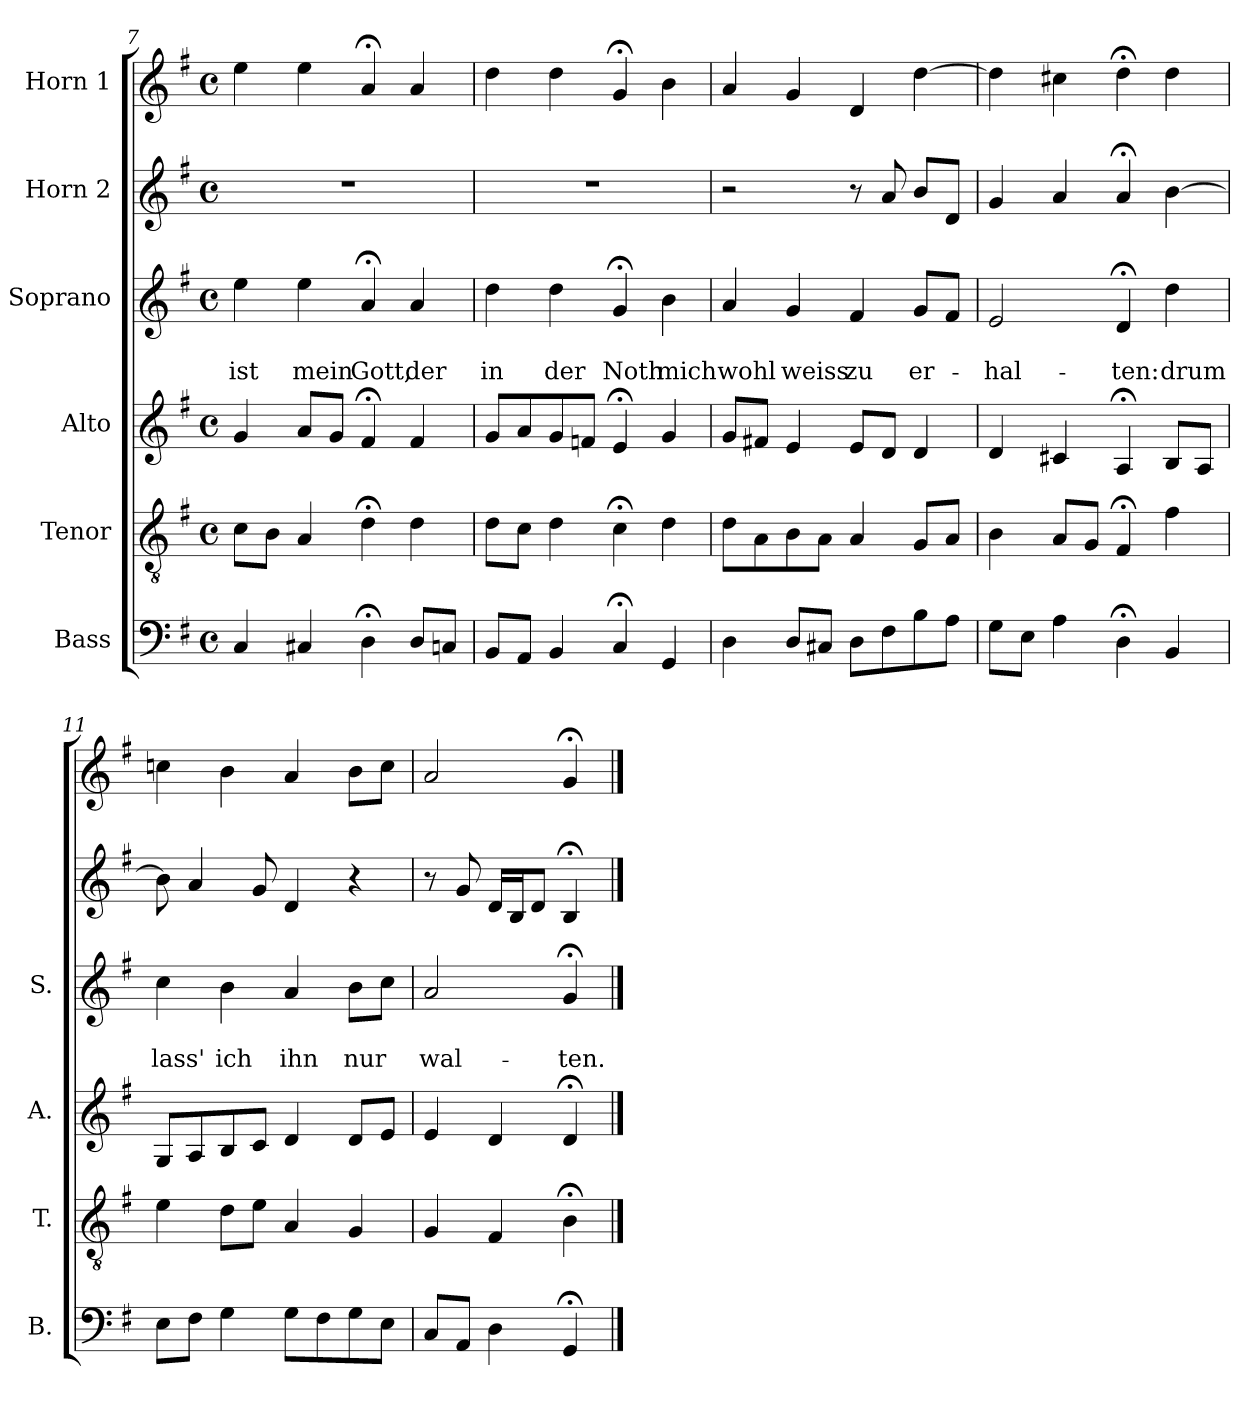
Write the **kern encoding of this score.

**kern	**kern	**kern	**kern	**text	**text	**kern	**kern
*part6	*part5	*part4	*part3	*part3	*part3	*part2	*part1
*staff6	*staff5	*staff4	*staff3	*staff3	*staff3	*staff2	*staff1
*I"Bass	*I"Tenor	*I"Alto	*I"Soprano	*	*	*I"Horn 2	*I"Horn 1
*I'B.	*I'T.	*I'A.	*I'S.	*	*	*	*
*clefF4	*clefGv2	*clefG2	*clefG2	*	*	*clefG2	*clefG2
*k[f#]	*k[f#]	*k[f#]	*k[f#]	*	*	*k[f#]	*k[f#]
*G:	*G:	*G:	*G:	*	*	*G:	*G:
*M4/4	*M4/4	*M4/4	*M4/4	*	*	*M4/4	*M4/4
*met(c)	*met(c)	*met(c)	*met(c)	*	*	*met(c)	*met(c)
=7	=7	=7	=7	=7	=7	=7	=7
!	!	!	!	!	!LO:LY:b	!	!
4C/	8c\L	4g/	4ee\	.	ist	1r	4ee\
.	8B\J	.	.	.	.	.	.
!	!	!	!	!	!LO:LY:b	!	!
4C#X/	4A/	8a/L	4ee\	.	mein	.	4ee\
.	.	8g/J	.	.	.	.	.
!	!	!	!	!	!LO:LY:b	!	!
4D;<\	4d;<\	4f#;</	4a;</	.	Gott,	.	4a;</
!	!	!	!	!	!LO:LY:b	!	!
8D/L	4d\	4f#/	4a/	.	der	.	4a/
8Cn/J	.	.	.	.	.	.	.
=8	=8	=8	=8	=8	=8	=8	=8
!	!	!	!	!	!LO:LY:b	!	!
8BB/L	8d\L	8g/L	4dd\	.	in	1r	4dd\
8AA/J	8c\J	8a/	.	.	.	.	.
!	!	!	!	!	!LO:LY:b	!	!
4BB/	4d\	8g/	4dd\	.	der	.	4dd\
.	.	8fn/J	.	.	.	.	.
!	!	!	!	!	!LO:LY:b	!	!
4C;</	4c;<\	4e;</	4g;</	.	Noth	.	4g;</
!	!	!	!	!	!LO:LY:b	!	!
4GG/	4d\	4g/	4b\	.	mich	.	4b\
=9	=9	=9	=9	=9	=9	=9	=9
!	!	!	!	!	!LO:LY:b	!	!
4D\	8d\L	8g/L	4a/	.	wohl	2r	4a/
.	8A\	8f#X/J	.	.	.	.	.
!	!	!	!	!	!LO:LY:b	!	!
8D/L	8B\	4e/	4g/	.	weiss	.	4g/
8C#X/J	8A\J	.	.	.	.	.	.
!	!	!	!	!	!LO:LY:b	!	!
8D\L	4A/	8e/L	4f#/	.	zu	8r	4d/
8F#\	.	8d/J	.	.	.	8a/	.
!	!	!	!	!	!LO:LY:b	!	!
8B\	8G/L	4d/	8g/L	.	er-	8b/L	[4dd\
8A\J	8A/J	.	8f#/J	.	.	8d/J	.
!!LO:PB:g=z
=10	=10	=10	=10	=10	=10	=10	=10
!	!	!	!	!	!LO:LY:b	!	!
8G\L	4B\	4d/	2e/	.	-hal-	4g/	4dd\]
8E\J	.	.	.	.	.	.	.
4A\	8A/L	4c#X/	.	.	.	4a/	4cc#X\
.	8G/J	.	.	.	.	.	.
!	!	!	!	!	!LO:LY:b	!	!
4D;<\	4F#;</	4A;</	4d;</	.	-ten:	4a;</	4dd;<\
!	!	!	!	!	!LO:LY:b	!	!
4BB/	4f#\	8B/L	4dd\	.	drum	[4b\	4dd\
.	.	8A/J	.	.	.	.	.
=11	=11	=11	=11	=11	=11	=11	=11
!	!	!	!	!	!LO:LY:b	!	!
8E\L	4e\	8G/L	4cc\	.	lass'	8b\]	4ccn\
8F#\J	.	8A/	.	.	.	4a/	.
!	!	!	!	!	!LO:LY:b	!	!
4G\	8d\L	8B/	4b\	.	ich	.	4b\
.	8e\J	8c/J	.	.	.	8g/	.
!	!	!	!	!	!LO:LY:b	!	!
8G\L	4A/	4d/	4a/	.	ihn	4d/	4a/
8F#\	.	.	.	.	.	.	.
!	!	!	!	!	!LO:LY:b	!	!
8G\	4G/	8d/L	8b\L	.	nur	4r	8b\L
8E\J	.	8e/J	8cc\J	.	.	.	8cc\J
=12	=12	=12	=12	=12	=12	=12	=12
!	!	!	!	!	!LO:LY:b	!	!
8C/L	4G/	4e/	2a/	.	wal-	8r	2a/
8AA/J	.	.	.	.	.	8g/	.
4D\	4F#/	4d/	.	.	.	16d/LL	.
.	.	.	.	.	.	16B/J	.
.	.	.	.	.	.	8d/J	.
!	!	!	!	!	!LO:LY:b	!	!
4GG;</	4B;<\	4d;</	4g;</	.	-ten.	4B;</	4g;</
==	==	==	==	==	==	==	==
*-	*-	*-	*-	*-	*-	*-	*-
